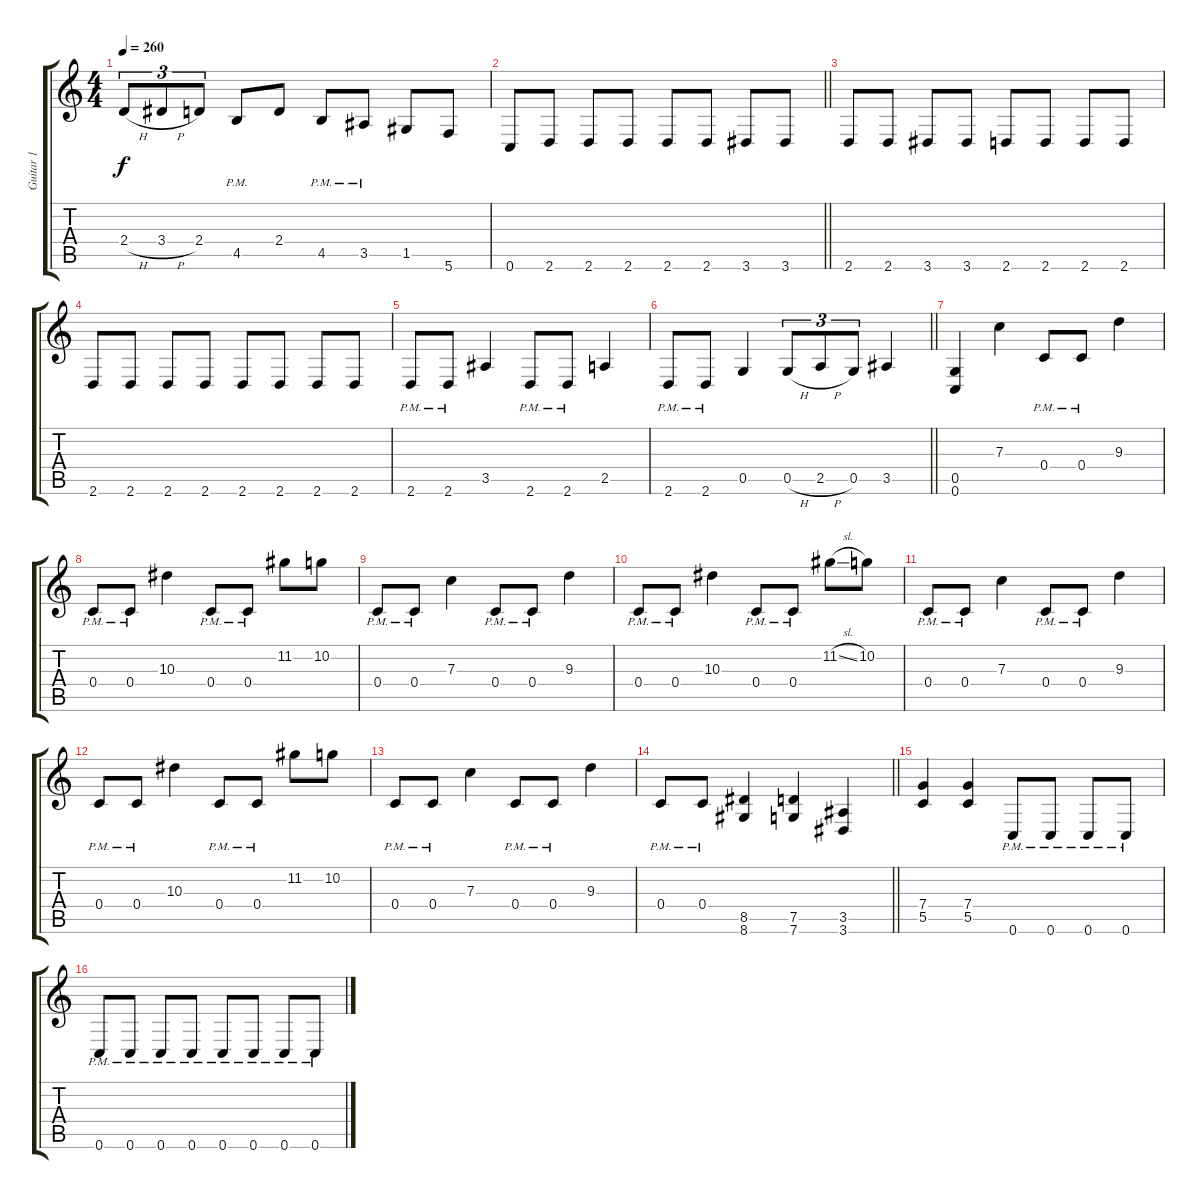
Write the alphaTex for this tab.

\track ("Guitar 1" "Guitar 1") {instrument distortionguitar}
\staff {score tabs}
\tuning (D4 A3 F3 C3 G2 C2) {hide}
\ts (4 4)
\tempo 260
\clef g2
\ks c
2.4{h}.8{tu (3 2) dy f} 3.4{h}.8{tu (3 2)} 2.4.8{tu (3 2)} 4.5{pm}.8 2.4.8 4.5{pm}.8 3.5{pm}.8 1.5.8 5.6.8 |
\barLineRight lightlight
0.6.8 2.6.8 2.6.8 2.6.8 2.6.8 2.6.8 3.6.8 3.6.8 |
2.6.8{balance 0} 2.6.8 3.6.8 3.6.8 2.6.8 2.6.8 2.6.8 2.6.8 |
2.6.8 2.6.8 2.6.8 2.6.8 2.6.8 2.6.8 2.6.8 2.6.8 |
2.6{pm}.8 2.6{pm}.8 3.5.4 2.6{pm}.8 2.6{pm}.8 2.5.4 |
\barLineRight lightlight
2.6{pm}.8 2.6{pm}.8 0.5.4 0.5{h}.8{tu (3 2)} 2.5{h}.8{tu (3 2)} 0.5.8{tu (3 2)} 3.5.4 |
(0.5 0.6).4{balance 4} 7.3.4 0.4{pm}.8 0.4{pm}.8 9.3.4 |
0.4{pm}.8 0.4{pm}.8 10.3.4 0.4{pm}.8 0.4{pm}.8 11.2.8 10.2.8 |
0.4{pm}.8 0.4{pm}.8 7.3.4 0.4{pm}.8 0.4{pm}.8 9.3.4 |
0.4{pm}.8 0.4{pm}.8 10.3.4 0.4{pm}.8 0.4{pm}.8 11.2{sl}.8 10.2.8 |
0.4{pm}.8 0.4{pm}.8 7.3.4 0.4{pm}.8 0.4{pm}.8 9.3.4 |
0.4{pm}.8 0.4{pm}.8 10.3.4 0.4{pm}.8 0.4{pm}.8 11.2.8 10.2.8 |
0.4{pm}.8 0.4{pm}.8 7.3.4 0.4{pm}.8 0.4{pm}.8 9.3.4 |
\barLineRight lightlight
0.4{pm}.8 0.4{pm}.8 (8.5 8.6).4 (7.5 7.6).4 (3.5 3.6).4 |
(7.4 5.5).4{balance 0} (7.4 5.5).4 0.6{pm}.8 0.6{pm}.8 0.6{pm}.8 0.6{pm}.8 |
0.6{pm}.8 0.6{pm}.8 0.6{pm}.8 0.6{pm}.8 0.6{pm}.8 0.6{pm}.8 0.6{pm}.8 0.6{pm}.8
